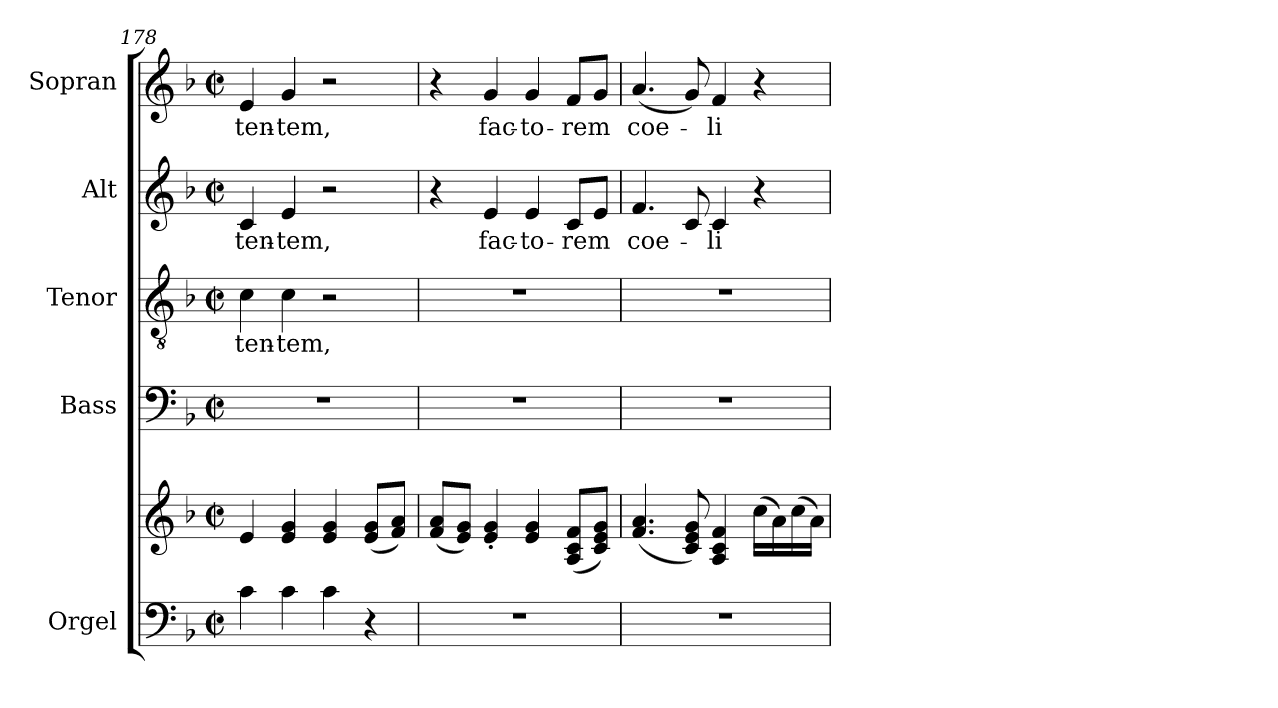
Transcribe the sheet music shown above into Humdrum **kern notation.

**kern	**kern	**kern	**kern	**text	**kern	**text	**kern	**text
*part5	*part5	*part4	*part3	*part3	*part2	*part2	*part1	*part1
*staff6	*staff5	*staff4	*staff3	*staff3	*staff2	*staff2	*staff1	*staff1
*I"Orgel	*	*I"Bass	*I"Tenor	*	*I"Alt	*	*I"Sopran	*
*I'Org.	*	*I'B.	*I'T.	*	*I'A.	*	*I'S.	*
*clefF4	*clefG2	*clefF4	*clefGv2	*	*clefG2	*	*clefG2	*
*k[b-]	*k[b-]	*k[b-]	*k[b-]	*	*k[b-]	*	*k[b-]	*
*F:	*F:	*F:	*F:	*	*F:	*	*F:	*
*M2/2	*M2/2	*M2/2	*M2/2	*	*M2/2	*	*M2/2	*
*met(c|)	*met(c|)	*met(c|)	*met(c|)	*	*met(c|)	*	*met(c|)	*
=178	=178	=178	=178	=178	=178	=178	=178	=178
!	!	!	!	!LO:LY:b	!	!LO:LY:b	!	!LO:LY:b
4c\	4e/	1r	4c\	-ten-	4c/	-ten-	4e/	-ten-
!	!	!	!	!LO:LY:b	!	!LO:LY:b	!	!LO:LY:b
4c\	4e/ 4g/	.	4c\	-tem,	4e/	-tem,	4g/	-tem,
4c\	4e/ 4g/	.	2r	.	2r	.	2r	.
4r	(<8e/ 8g/L	.	.	.	.	.	.	.
.	8f/ 8a/J)	.	.	.	.	.	.	.
=179	=179	=179	=179	=179	=179	=179	=179	=179
1r	(<8f/ 8a/L	1r	1r	.	4r	.	4r	.
.	8e/ 8g/J)	.	.	.	.	.	.	.
!	!	!	!	!	!	!LO:LY:b	!	!LO:LY:b
.	4e/'< 4g/'<	.	.	.	4e/	fac-	4g/	fac-
!	!	!	!	!	!	!LO:LY:b	!	!LO:LY:b
.	4e/ 4g/	.	.	.	4e/	-to-	4g/	-to-
!	!	!	!	!	!	!LO:LY:b	!	!LO:LY:b
.	(<8A/ 8c/ 8f/L	.	.	.	8c/L	-rem	8f/L	-rem
.	8c/ 8e/ 8g/J)	.	.	.	8e/J	.	8g/J	.
=180	=180	=180	=180	=180	=180	=180	=180	=180
!	!	!	!	!	!	!LO:LY:b	!	!LO:LY:b
1r	(<4.f/ 4.a/	1r	1r	.	4.f/	coe-	(<4.a/	coe-
.	8c/ 8e/ 8g/)	.	.	.	8c/	.	8g/)	.
!	!	!	!	!	!	!LO:LY:b	!	!LO:LY:b
.	4A/ 4c/ 4f/	.	.	.	4c/	-li	4f/	-li
.	(>16cc\LL	.	.	.	4r	.	4r	.
.	16a\)	.	.	.	.	.	.	.
.	(>16cc\	.	.	.	.	.	.	.
.	16a\JJ)	.	.	.	.	.	.	.
=	=	=	=	=	=	=	=	=
*-	*-	*-	*-	*-	*-	*-	*-	*-
